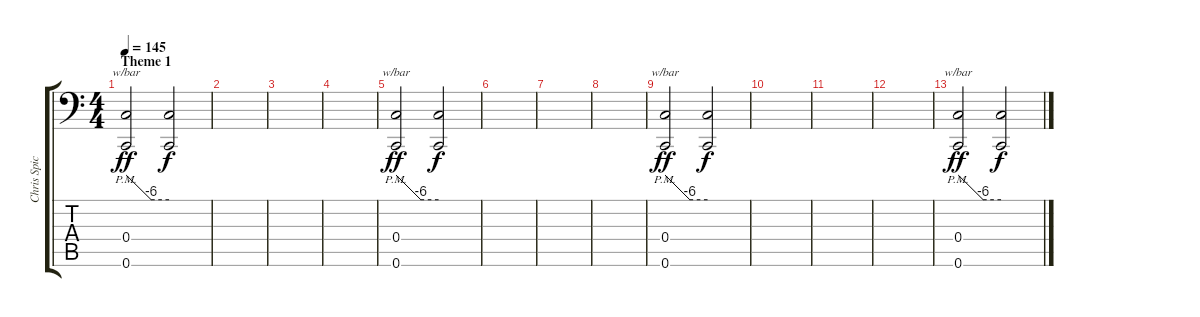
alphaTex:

\track ("Chris Spicuzza" "Chris Spic") {instrument acousticbass}
\staff {score tabs}
\tuning (D3 A2 F2 C2 G1 C1) {hide}
\ts (4 4)
\section ("" "Theme 1")
\tempo 145
\clef f4
\ks c
(0.4{pm} 0.6).2{tbe (custom default 0 0 35 -24 60 -24) dy ff volume 13 instrument acousticbass} (0.4{t} 0.6{t}).2{dy f volume 0} |
|
|
|
(0.4{pm} 0.6).2{tbe (custom default 0 0 35 -24 60 -24) dy ff volume 13 instrument acousticbass} (0.4{t} 0.6{t}).2{dy f volume 0} |
|
|
|
(0.4{pm} 0.6).2{tbe (custom default 0 0 35 -24 60 -24) dy ff volume 13 instrument acousticbass} (0.4{t} 0.6{t}).2{dy f volume 0} |
|
|
|
(0.4{pm} 0.6).2{tbe (custom default 0 0 35 -24 60 -24) dy ff volume 13 instrument acousticbass} (0.4{t} 0.6{t}).2{dy f volume 0}
